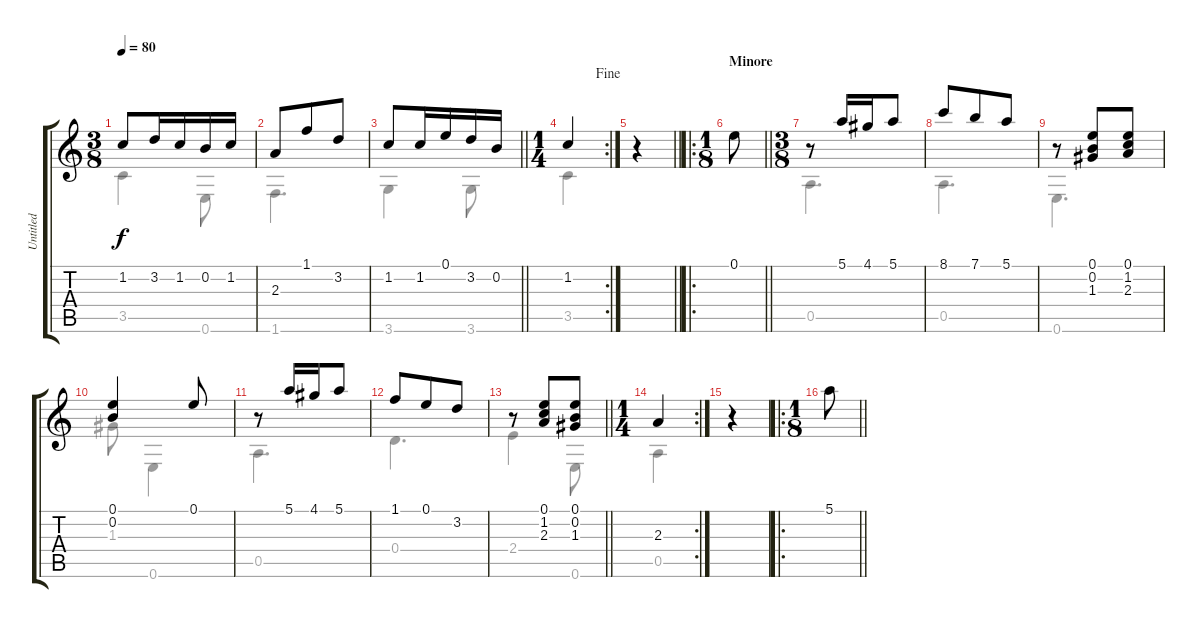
\track ("Untitled" "Untitled") {instrument acousticguitarnylon}
\staff {score tabs}
\tuning (E4 B3 G3 D3 A2 E2) {hide}
\voice
\ts (3 8)
\tempo 80
\clef g2
\ks c
1.2.8{dy f} 3.2.16 1.2.16 0.2.16 1.2.16 |
2.3.8 1.1.8 3.2.8 |
\barLineRight lightlight
1.2.8 1.2.16 0.1.16 3.2.16 0.2.16 |
\rc 2
\ts (1 4)
\jump fine
1.2.4 |
\barLineRight lightlight
r.4 |
\ro
\ts (1 8)
\section ("" "Minore")
\barLineRight lightlight
0.1.8 |
\ts (3 8)
r.8 5.1.16 4.1.16 5.1.8 |
8.1.8 7.1.8 5.1.8 |
r.8 (0.1 0.2 1.3).8 (0.1 1.2 2.3).8 |
(0.1 0.2).4 0.1.8 |
r.8 5.1.16 4.1.16 5.1.8 |
1.1.8 0.1.8 3.2.8 |
\barLineRight lightlight
r.8 (0.1 1.2 2.3).8 (0.1 0.2 1.3).8 |
\rc 2
\ts (1 4)
2.3.4 |
r.4 |
\ro
\ts (1 8)
\barLineRight lightlight
5.1.8
\voice
\clef g2
\ottava regular
\simile none
\ks c
3.5.4{dy f} 0.6.8 |
1.6.4{d} |
\barLineRight lightlight
3.6.4 3.6.8 |
3.5.4 |
\barLineRight lightlight
|
\barLineRight lightlight
|
0.5.4{d} |
0.5.4{d} |
0.6.4{d} |
1.3.8 0.6.4 |
0.5.4{d} |
0.4.4{d} |
\barLineRight lightlight
2.4.4 0.6.8 |
0.5.4 |
|
\barLineRight lightlight
